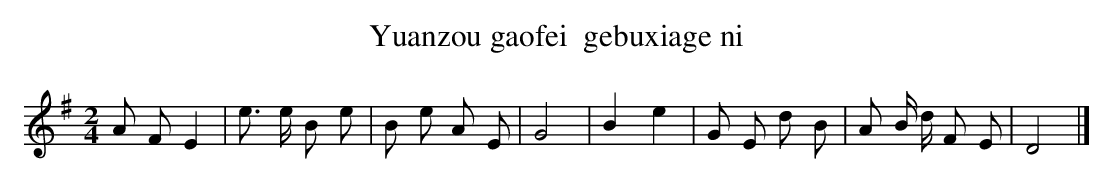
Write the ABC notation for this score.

X:1
T: Yuanzou gaofei  gebuxiage ni
L: 1/8
M: 2/4
K: G
A FE2 [I:setbarnb 1]|
e> e B e |
B e A E |
G4 |
B2e2 |
G E d B |
A B/ d/ F E |
D4 |]
